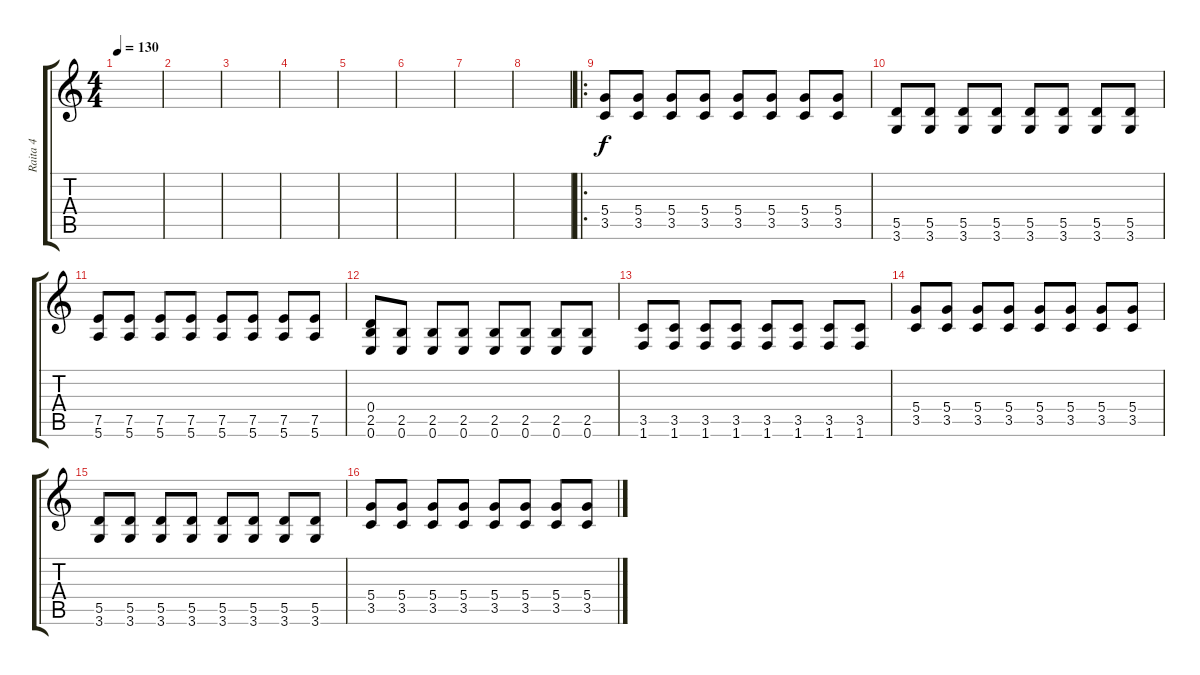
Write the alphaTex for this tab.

\track ("Raita 4" "Raita 4") {instrument overdrivenguitar}
\staff {score tabs}
\tuning (E4 B3 G3 D3 A2 E2) {hide}
\ts (4 4)
\tempo 130
\clef g2
\ks c
|
|
|
|
|
|
|
|
\ro
(5.4 3.5).8 (5.4 3.5).8 (5.4 3.5).8 (5.4 3.5).8 (5.4 3.5).8 (5.4 3.5).8 (5.4 3.5).8 (5.4 3.5).8 |
(5.5 3.6).8 (5.5 3.6).8 (5.5 3.6).8 (5.5 3.6).8 (5.5 3.6).8 (5.5 3.6).8 (5.5 3.6).8 (5.5 3.6).8 |
(7.5 5.6).8 (7.5 5.6).8 (7.5 5.6).8 (7.5 5.6).8 (7.5 5.6).8 (7.5 5.6).8 (7.5 5.6).8 (7.5 5.6).8 |
(0.4 2.5 0.6).8 (2.5 0.6).8 (2.5 0.6).8 (2.5 0.6).8 (2.5 0.6).8 (2.5 0.6).8 (2.5 0.6).8 (2.5 0.6).8 |
(3.5 1.6).8 (3.5 1.6).8 (3.5 1.6).8 (3.5 1.6).8 (3.5 1.6).8 (3.5 1.6).8 (3.5 1.6).8 (3.5 1.6).8 |
(5.4 3.5).8 (5.4 3.5).8 (5.4 3.5).8 (5.4 3.5).8 (5.4 3.5).8 (5.4 3.5).8 (5.4 3.5).8 (5.4 3.5).8 |
(5.5 3.6).8 (5.5 3.6).8 (5.5 3.6).8 (5.5 3.6).8 (5.5 3.6).8 (5.5 3.6).8 (5.5 3.6).8 (5.5 3.6).8 |
(5.4 3.5).8 (5.4 3.5).8 (5.4 3.5).8 (5.4 3.5).8 (5.4 3.5).8 (5.4 3.5).8 (5.4 3.5).8 (5.4 3.5).8
